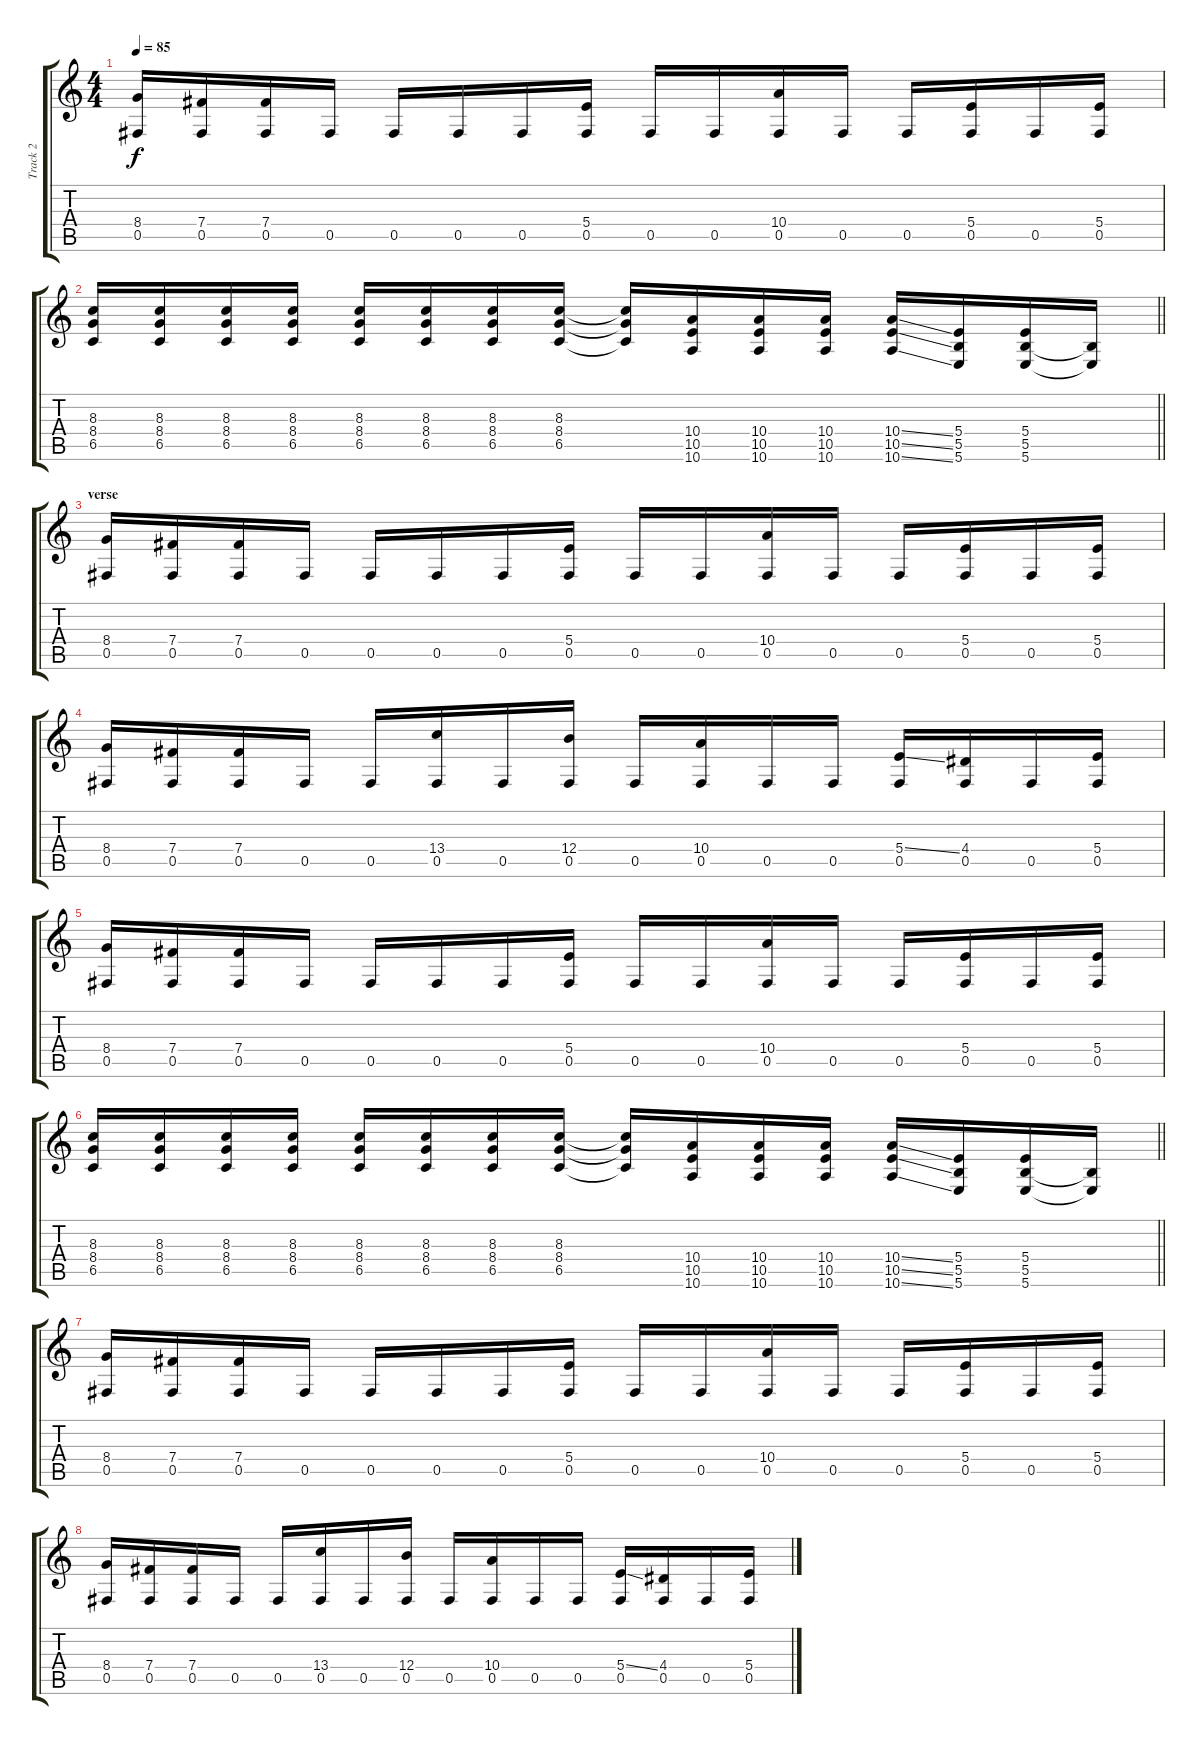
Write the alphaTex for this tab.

\track ("Track 2" "Track 2") {instrument distortionguitar}
\staff {score tabs}
\tuning (Db4 Ab3 E3 B2 Gb2 B1) {hide}
\ts (4 4)
\tempo 85
\clef g2
\ks c
(8.4 0.5).16{dy f} (7.4 0.5).16 (7.4 0.5).16 0.5.16 0.5.16 0.5.16 0.5.16 (5.4 0.5).16 0.5.16 0.5.16 (10.4 0.5).16 0.5.16 0.5.16 (5.4 0.5).16 0.5.16 (5.4 0.5).16 |
\barLineRight lightlight
(8.3 8.4 6.5).16 (8.3 8.4 6.5).16 (8.3 8.4 6.5).16 (8.3 8.4 6.5).16 (8.3 8.4 6.5).16 (8.3 8.4 6.5).16 (8.3 8.4 6.5).16 (8.3 8.4 6.5).16 (8.3{t} 8.4{t} 6.5{t}).16 (10.4 10.5 10.6).16 (10.4 10.5 10.6).16 (10.4 10.5 10.6).16 (10.4{ss} 10.5{ss} 10.6{ss}).16 (5.4 5.5 5.6).16 (5.4 5.5 5.6).16 (5.5{t} 5.6{t}).16 |
\section ("" "verse")
(8.4 0.5).16 (7.4 0.5).16 (7.4 0.5).16 0.5.16 0.5.16 0.5.16 0.5.16 (5.4 0.5).16 0.5.16 0.5.16 (10.4 0.5).16 0.5.16 0.5.16 (5.4 0.5).16 0.5.16 (5.4 0.5).16 |
(8.4 0.5).16 (7.4 0.5).16 (7.4 0.5).16 0.5.16 0.5.16 (13.4 0.5).16 0.5.16 (12.4 0.5).16 0.5.16 (10.4 0.5).16 0.5.16 0.5.16 (5.4{ss} 0.5).16 (4.4 0.5).16 0.5.16 (5.4 0.5).16 |
(8.4 0.5).16 (7.4 0.5).16 (7.4 0.5).16 0.5.16 0.5.16 0.5.16 0.5.16 (5.4 0.5).16 0.5.16 0.5.16 (10.4 0.5).16 0.5.16 0.5.16 (5.4 0.5).16 0.5.16 (5.4 0.5).16 |
\barLineRight lightlight
(8.3 8.4 6.5).16 (8.3 8.4 6.5).16 (8.3 8.4 6.5).16 (8.3 8.4 6.5).16 (8.3 8.4 6.5).16 (8.3 8.4 6.5).16 (8.3 8.4 6.5).16 (8.3 8.4 6.5).16 (8.3{t} 8.4{t} 6.5{t}).16 (10.4 10.5 10.6).16 (10.4 10.5 10.6).16 (10.4 10.5 10.6).16 (10.4{ss} 10.5{ss} 10.6{ss}).16 (5.4 5.5 5.6).16 (5.4 5.5 5.6).16 (5.5{t} 5.6{t}).16 |
(8.4 0.5).16 (7.4 0.5).16 (7.4 0.5).16 0.5.16 0.5.16 0.5.16 0.5.16 (5.4 0.5).16 0.5.16 0.5.16 (10.4 0.5).16 0.5.16 0.5.16 (5.4 0.5).16 0.5.16 (5.4 0.5).16 |
(8.4 0.5).16 (7.4 0.5).16 (7.4 0.5).16 0.5.16 0.5.16 (13.4 0.5).16 0.5.16 (12.4 0.5).16 0.5.16 (10.4 0.5).16 0.5.16 0.5.16 (5.4{ss} 0.5).16 (4.4 0.5).16 0.5.16 (5.4 0.5).16
